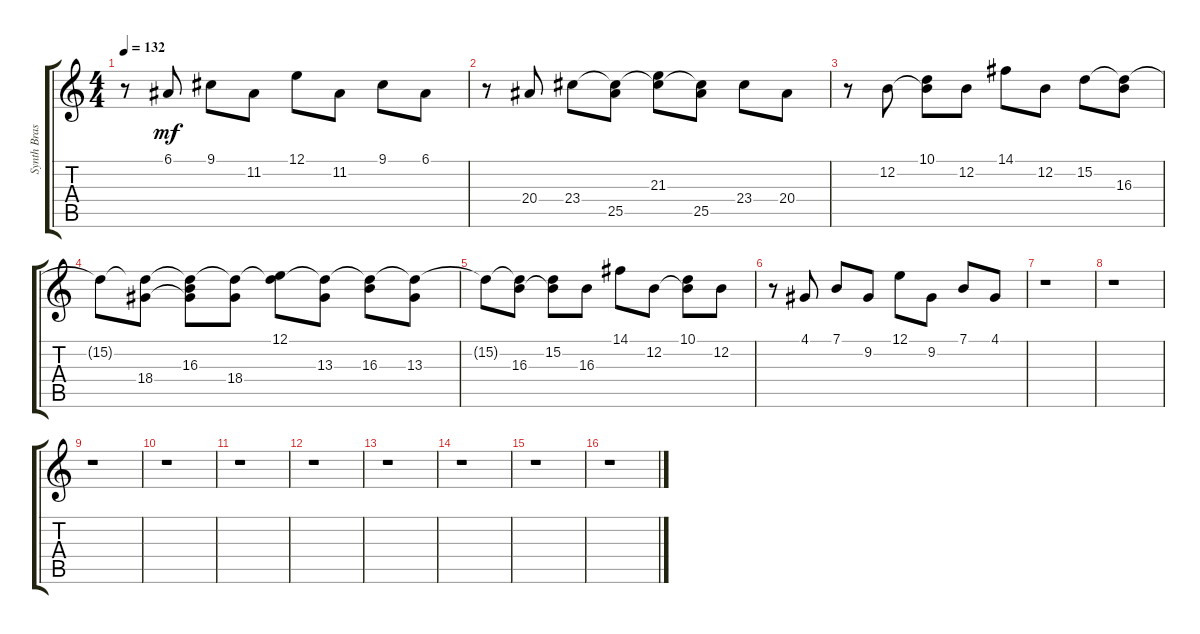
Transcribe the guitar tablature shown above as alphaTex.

\track ("Synth Brass" "Synth Bras") {instrument stringensemble1}
\staff {score tabs}
\tuning (E4 B3 G3 D3 A2 E2) {hide}
\ts (4 4)
\tempo 132
\clef g2
\ks aminor
r.8{dy mf} 6.1.8 9.1.8 11.2.8 12.1.8 11.2.8 9.1.8 6.1.8 |
r.8 20.4.8 23.4.8 (23.4{t} 25.5).8 (21.3 23.4{t}).8 (23.4{t} 25.5).8 23.4.8 20.4.8 |
r.8 12.2.8 (10.1 12.2{t}).8 12.2.8 14.1.8 12.2.8 15.2.8 (15.2{t} 16.3).8 |
15.2{t}.8 (15.2{t} 18.4).8 (15.2{t} 16.3 18.4{t}).8 (15.2{t} 18.4).8 (12.1 15.2{t}).8 (15.2{t} 13.3).8 (15.2{t} 16.3).8 (15.2{t} 13.3).8 |
15.2{t}.8 (15.2{t} 16.3).8 (15.2 16.3{t}).8 16.3.8 14.1.8 12.2.8 (10.1 12.2{t}).8 12.2.8 |
r.8 4.1.8 7.1.8 9.2.8 12.1.8 9.2.8 7.1.8 4.1.8 |
r.1 |
r.1 |
r.1 |
r.1 |
r.1 |
r.1 |
r.1 |
r.1 |
r.1 |
r.1
